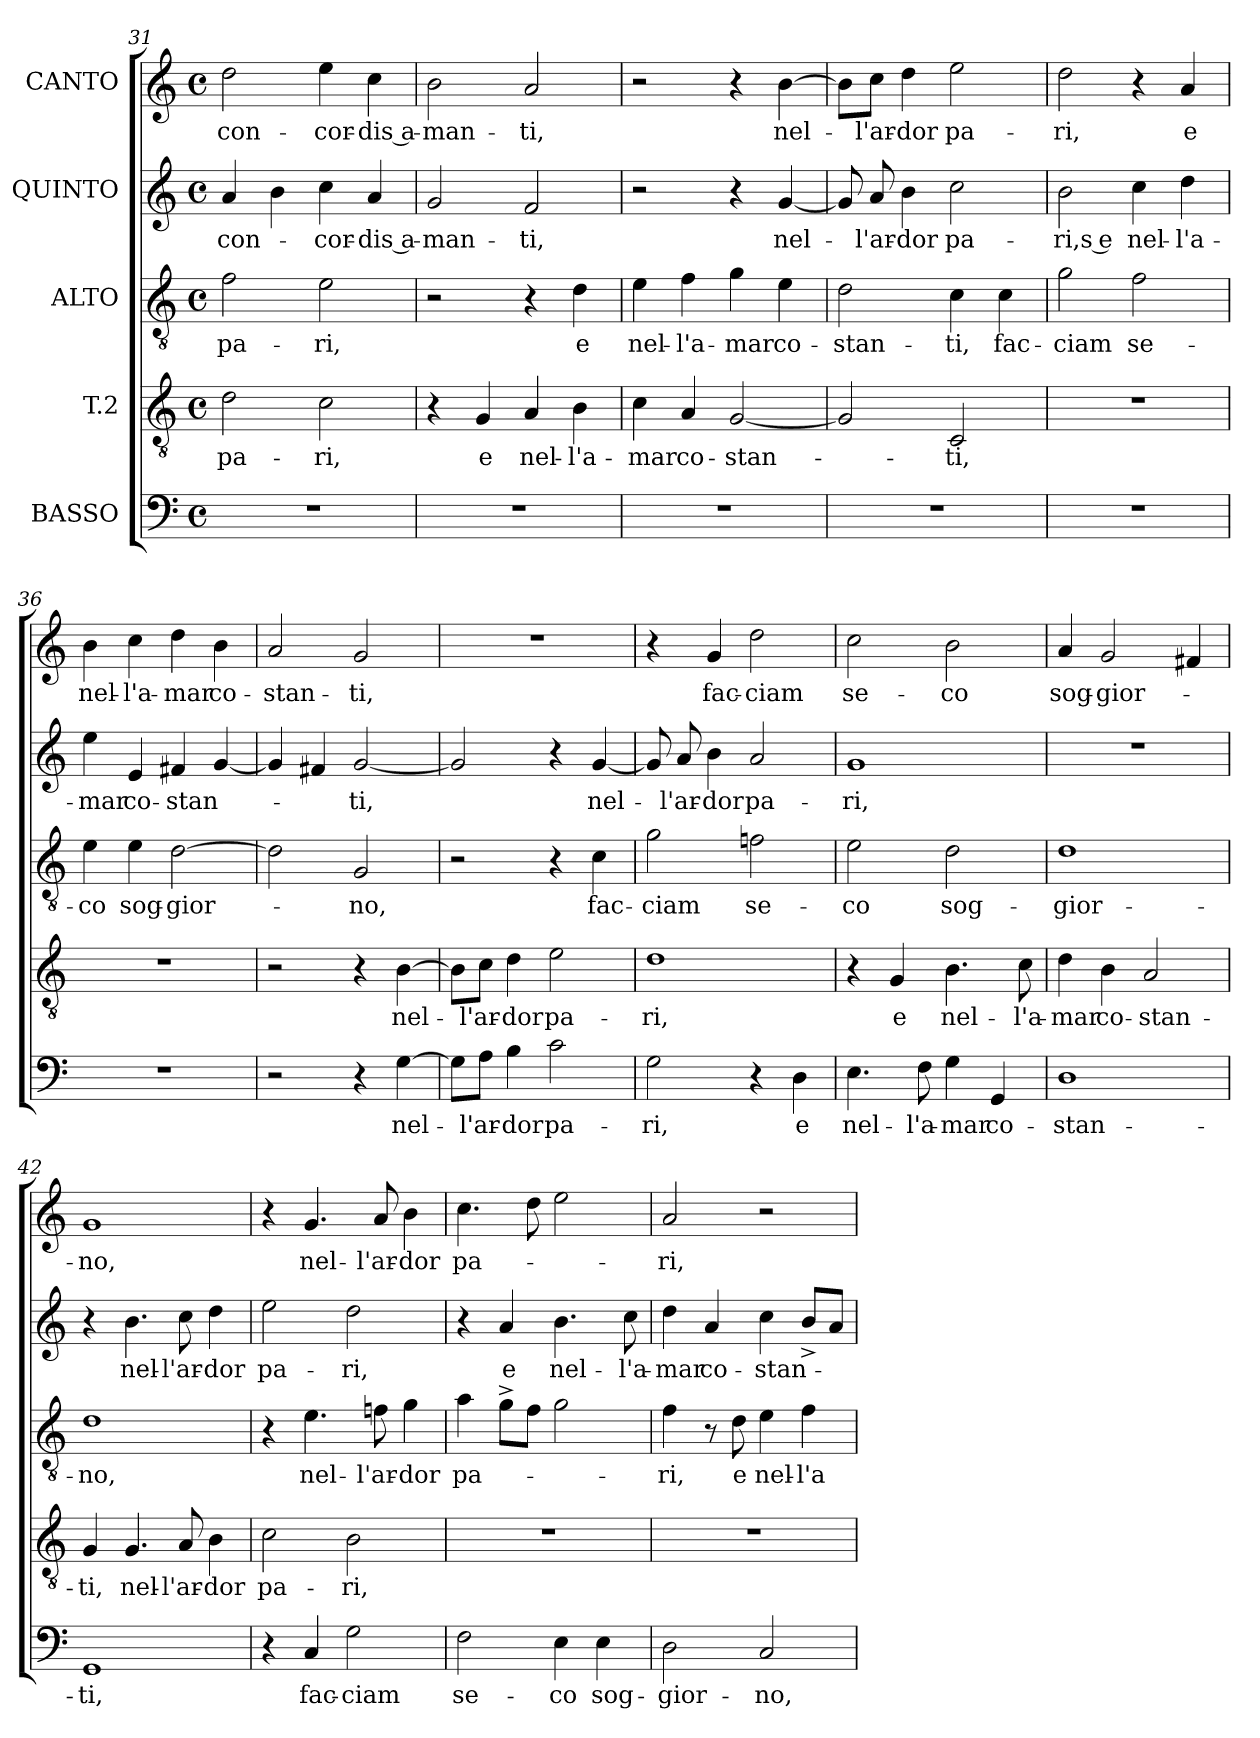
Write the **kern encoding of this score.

**kern	**text	**kern	**text	**kern	**text	**kern	**text	**kern	**text
*part5	*part5	*part4	*part4	*part3	*part3	*part2	*part2	*part1	*part1
*staff5	*staff5	*staff4	*staff4	*staff3	*staff3	*staff2	*staff2	*staff1	*staff1
*I"BASSO	*	*I"T.2	*	*I"ALTO	*	*I"QUINTO	*	*I"CANTO	*
*clefF4	*	*clefGv2	*	*clefGv2	*	*clefG2	*	*clefG2	*
*M4/4	*	*M4/4	*	*M4/4	*	*M4/4	*	*M4/4	*
*met(c)	*	*met(c)	*	*met(c)	*	*met(c)	*	*met(c)	*
=31	=31	=31	=31	=31	=31	=31	=31	=31	=31
!	!	!	!LO:LY:b:cj	!	!LO:LY:b:cj	!	!LO:LY:b:cj	!	!LO:LY:b:cj
1r	.	2d\	pa-	2f\	pa-	4a/	con-	2dd\	con-
.	.	.	.	.	.	4b\	.	.	.
!	!	!	!LO:LY:b:cj	!	!LO:LY:b:cj	!	!LO:LY:b:cj	!	!LO:LY:b:cj
.	.	2c\	-ri,	2e\	-ri,	4cc\	-cor-	4ee\	-cor-
!	!	!	!	!	!	!	!LO:LY:b:rj	!	!LO:LY:b:rj
.	.	.	.	.	.	4a/	-dis a-	4cc\	-dis a-
=32	=32	=32	=32	=32	=32	=32	=32	=32	=32
!	!	!	!	!	!	!	!LO:LY:b:cj	!	!LO:LY:b:cj
1r	.	4r	.	2r	.	2g/	-man-	2b\	-man-
!	!	!	!LO:LY:b:cj	!	!	!	!	!	!
.	.	4G/	e	.	.	.	.	.	.
!	!	!	!LO:LY:b:cj	!	!	!	!LO:LY:b:cj	!	!LO:LY:b:cj
.	.	4A/	nel-	4r	.	2f/	-ti,	2a/	-ti,
!	!	!	!LO:LY:b:cj	!	!LO:LY:b:cj	!	!	!	!
.	.	4B\	-l'a-	4d\	e	.	.	.	.
=33	=33	=33	=33	=33	=33	=33	=33	=33	=33
!	!	!	!LO:LY:b:cj	!	!LO:LY:b:cj	!	!	!	!
1r	.	4c\	-mar	4e\	nel-	2r	.	2r	.
!	!	!	!LO:LY:b:cj	!	!LO:LY:b:cj	!	!	!	!
.	.	4A/	co-	4f\	-l'a-	.	.	.	.
!	!	!	!LO:LY:b:cj	!	!LO:LY:b:cj	!	!	!	!
.	.	[<2G/	-stan-	4g\	-mar	4r	.	4r	.
!	!	!	!	!	!LO:LY:b:cj	!	!LO:LY:b:cj	!	!LO:LY:b:cj
.	.	.	.	4e\	co-	[<4g/	nel-	[>4b\	nel-
=34	=34	=34	=34	=34	=34	=34	=34	=34	=34
!	!	!	!	!	!LO:LY:b:cj	!	!	!	!
1r	.	2G/]	.	2d\	-stan-	8g/]	.	8b\L]	.
!	!	!	!	!	!	!	!LO:LY:b	!	!LO:LY:b
.	.	.	.	.	.	8a/	-l'ar-	8cc\J	-l'ar-
!	!	!	!	!	!	!	!LO:LY:b:rj	!	!LO:LY:b:rj
.	.	.	.	.	.	4b\	-dor	4dd\	-dor
!	!	!	!LO:LY:b:cj	!	!LO:LY:b:cj	!	!LO:LY:b:cj	!	!LO:LY:b:cj
.	.	2C/	-ti,	4c\	-ti,	2cc\	pa-	2ee\	pa-
!	!	!	!	!	!LO:LY:b:cj	!	!	!	!
.	.	.	.	4c\	fac-	.	.	.	.
!!LO:LB:g=z
=35	=35	=35	=35	=35	=35	=35	=35	=35	=35
!	!	!	!	!	!LO:LY:b:cj	!	!LO:LY:b:rj	!	!LO:LY:b:cj
1r	.	1r	.	2g\	-ciam	2b\	-ri,s e	2dd\	-ri,
!	!	!	!	!	!LO:LY:b:cj	!	!LO:LY:b:cj	!	!
.	.	.	.	2f\	se-	4cc\	nel-	4r	.
!	!	!	!	!	!	!	!LO:LY:b:cj	!	!LO:LY:b:cj
.	.	.	.	.	.	4dd\	-l'a-	4a/	e
=36	=36	=36	=36	=36	=36	=36	=36	=36	=36
!	!	!	!	!	!LO:LY:b:cj	!	!LO:LY:b:cj	!	!LO:LY:b:cj
1r	.	1r	.	4e\	-co	4ee\	-mar	4b\	nel-
!	!	!	!	!	!LO:LY:b:cj	!	!LO:LY:b:cj	!	!LO:LY:b:cj
.	.	.	.	4e\	sog-	4e/	co-	4cc\	-l'a-
!	!	!	!	!	!LO:LY:b:cj	!	!LO:LY:b:cj	!	!LO:LY:b:cj
.	.	.	.	[>2d\	-gior-	4f#X/	-stan-	4dd\	-mar
!	!	!	!	!	!	!	!	!	!LO:LY:b:cj
.	.	.	.	.	.	[<4g/	.	4b\	co-
=37	=37	=37	=37	=37	=37	=37	=37	=37	=37
!	!	!	!	!	!	!	!	!	!LO:LY:b:cj
2r	.	2r	.	2d\]	.	4g/]	.	2a/	-stan-
.	.	.	.	.	.	4f#X/	.	.	.
!	!	!	!	!	!LO:LY:b:cj	!	!LO:LY:b:cj	!	!LO:LY:b:cj
4r	.	4r	.	2G/	-no,	[<2g/	-ti,	2g/	-ti,
!	!LO:LY:b:cj	!	!LO:LY:b:cj	!	!	!	!	!	!
[>4G\	nel-	[>4B\	nel-	.	.	.	.	.	.
=38	=38	=38	=38	=38	=38	=38	=38	=38	=38
8G\L]	.	8B\L]	.	2r	.	2g/]	.	1r	.
!	!LO:LY:b	!	!LO:LY:b	!	!	!	!	!	!
8A\J	-l'ar-	8c\J	-l'ar-	.	.	.	.	.	.
!	!LO:LY:b:rj	!	!LO:LY:b:rj	!	!	!	!	!	!
4B\	-dor	4d\	-dor	.	.	.	.	.	.
!	!LO:LY:b:cj	!	!LO:LY:b:cj	!	!	!	!	!	!
2c\	pa-	2e\	pa-	4r	.	4r	.	.	.
!	!	!	!	!	!LO:LY:b:cj	!	!LO:LY:b:cj	!	!
.	.	.	.	4c\	fac-	[<4g/	nel-	.	.
=39	=39	=39	=39	=39	=39	=39	=39	=39	=39
!	!LO:LY:b:cj	!	!LO:LY:b:cj	!	!LO:LY:b:cj	!	!	!	!
2G\	-ri,	1d	-ri,	2g\	-ciam	8g/]	.	4r	.
!	!	!	!	!	!	!	!LO:LY:b	!	!
.	.	.	.	.	.	8a/	-l'ar-	.	.
!	!	!	!	!	!	!	!LO:LY:b:rj	!	!LO:LY:b:cj
.	.	.	.	.	.	4b\	-dor	4g/	fac-
!	!	!	!	!	!LO:LY:b:cj	!	!LO:LY:b:cj	!	!LO:LY:b:cj
4r	.	.	.	2fn\	se-	2a/	pa-	2dd\	-ciam
!	!LO:LY:b:cj	!	!	!	!	!	!	!	!
4D\	e	.	.	.	.	.	.	.	.
=40	=40	=40	=40	=40	=40	=40	=40	=40	=40
!	!LO:LY:b:cj	!	!	!	!LO:LY:b:cj	!	!LO:LY:b:cj	!	!LO:LY:b:cj
4.E\	nel-	4r	.	2e\	-co	1g	-ri,	2cc\	se-
!	!	!	!LO:LY:b:cj	!	!	!	!	!	!
.	.	4G/	e	.	.	.	.	.	.
!	!LO:LY:b	!	!	!	!	!	!	!	!
8F\	-l'a-	.	.	.	.	.	.	.	.
!	!LO:LY:b:cj	!	!LO:LY:b:cj	!	!LO:LY:b:cj	!	!	!	!LO:LY:b:cj
4G\	-mar	4.B\	nel-	2d\	sog-	.	.	2b\	-co
!	!LO:LY:b:cj	!	!	!	!	!	!	!	!
4GG/	co-	.	.	.	.	.	.	.	.
!	!	!	!LO:LY:b:cj	!	!	!	!	!	!
.	.	8c\	-l'a-	.	.	.	.	.	.
!!LO:LB:g=z
=41	=41	=41	=41	=41	=41	=41	=41	=41	=41
!	!LO:LY:b:cj	!	!LO:LY:b:cj	!	!LO:LY:b:cj	!	!	!	!LO:LY:b:cj
1D	-stan-	4d\	-mar	1d	-gior-	1r	.	4a/	sog-
!	!	!	!LO:LY:b:cj	!	!	!	!	!	!LO:LY:b
.	.	4B\	co-	.	.	.	.	2g/	-gior-
!	!	!	!LO:LY:b:cj	!	!	!	!	!	!
.	.	2A/	-stan-	.	.	.	.	.	.
.	.	.	.	.	.	.	.	4f#X/	.
=42	=42	=42	=42	=42	=42	=42	=42	=42	=42
!	!LO:LY:b:cj	!	!LO:LY:b:cj	!	!LO:LY:b:cj	!	!	!	!LO:LY:b:cj
1GG	-ti,	4G/	-ti,	1d	-no,	4r	.	1g	-no,
!	!	!	!LO:LY:b:cj	!	!	!	!LO:LY:b:cj	!	!
.	.	4.G/	nel-	.	.	4.b\	nel-	.	.
!	!	!	!LO:LY:b	!	!	!	!LO:LY:b	!	!
.	.	8A/	-l'ar-	.	.	8cc\	-l'ar-	.	.
!	!	!	!LO:LY:b:rj	!	!	!	!LO:LY:b:rj	!	!
.	.	4B\	-dor	.	.	4dd\	-dor	.	.
=43	=43	=43	=43	=43	=43	=43	=43	=43	=43
!	!	!	!LO:LY:b:cj	!	!	!	!LO:LY:b:cj	!	!
4r	.	2c\	pa-	4r	.	2ee\	pa-	4r	.
!	!LO:LY:b:cj	!	!	!	!LO:LY:b:cj	!	!	!	!LO:LY:b:cj
4C/	fac-	.	.	4.e\	nel-	.	.	4.g/	nel-
!	!LO:LY:b:cj	!	!LO:LY:b:cj	!	!	!	!LO:LY:b:cj	!	!
2G\	-ciam	2B\	-ri,	.	.	2dd\	-ri,	.	.
!	!	!	!	!	!LO:LY:b	!	!	!	!LO:LY:b
.	.	.	.	8fn\	-l'ar-	.	.	8a/	-l'ar-
!	!	!	!	!	!LO:LY:b:rj	!	!	!	!LO:LY:b:rj
.	.	.	.	4g\	-dor	.	.	4b\	-dor
=44	=44	=44	=44	=44	=44	=44	=44	=44	=44
!	!LO:LY:b:cj	!	!	!	!LO:LY:b:cj	!	!	!	!LO:LY:b:cj
2F\	se-	1r	.	4a\	pa-	4r	.	4.cc\	pa-
!	!	!	!	!	!	!	!LO:LY:b:cj	!	!
.	.	.	.	8g^<\L	.	4a/	e	.	.
.	.	.	.	8f\J	.	.	.	8dd\	.
!	!LO:LY:b:cj	!	!	!	!	!	!LO:LY:b:cj	!	!
4E\	-co	.	.	2g\	.	4.b\	nel-	2ee\	.
!	!LO:LY:b:cj	!	!	!	!	!	!	!	!
4E\	sog-	.	.	.	.	.	.	.	.
!	!	!	!	!	!	!	!LO:LY:b:cj	!	!
.	.	.	.	.	.	8cc\	-l'a-	.	.
=45	=45	=45	=45	=45	=45	=45	=45	=45	=45
!	!LO:LY:b:cj	!	!	!	!LO:LY:b:cj	!	!LO:LY:b:cj	!	!LO:LY:b:cj
2D\	-gior-	1r	.	4f\	-ri,	4dd\	-mar	2a/	-ri,
!	!	!	!	!	!	!	!LO:LY:b:cj	!	!
.	.	.	.	8r	.	4a/	co-	.	.
!	!	!	!	!	!LO:LY:b:cj	!	!	!	!
.	.	.	.	8d\	e	.	.	.	.
!	!LO:LY:b:cj	!	!	!	!LO:LY:b:cj	!	!LO:LY:b	!	!
2C/	-no,	.	.	4e\	nel-	4cc\	-stan-	2r	.
!	!	!	!	!	!LO:LY:b:cj	!	!	!	!
.	.	.	.	4f\	-l'a-	8b^>/L	.	.	.
.	.	.	.	.	.	8a/J	.	.	.
=	=	=	=	=	=	=	=	=	=
*-	*-	*-	*-	*-	*-	*-	*-	*-	*-
